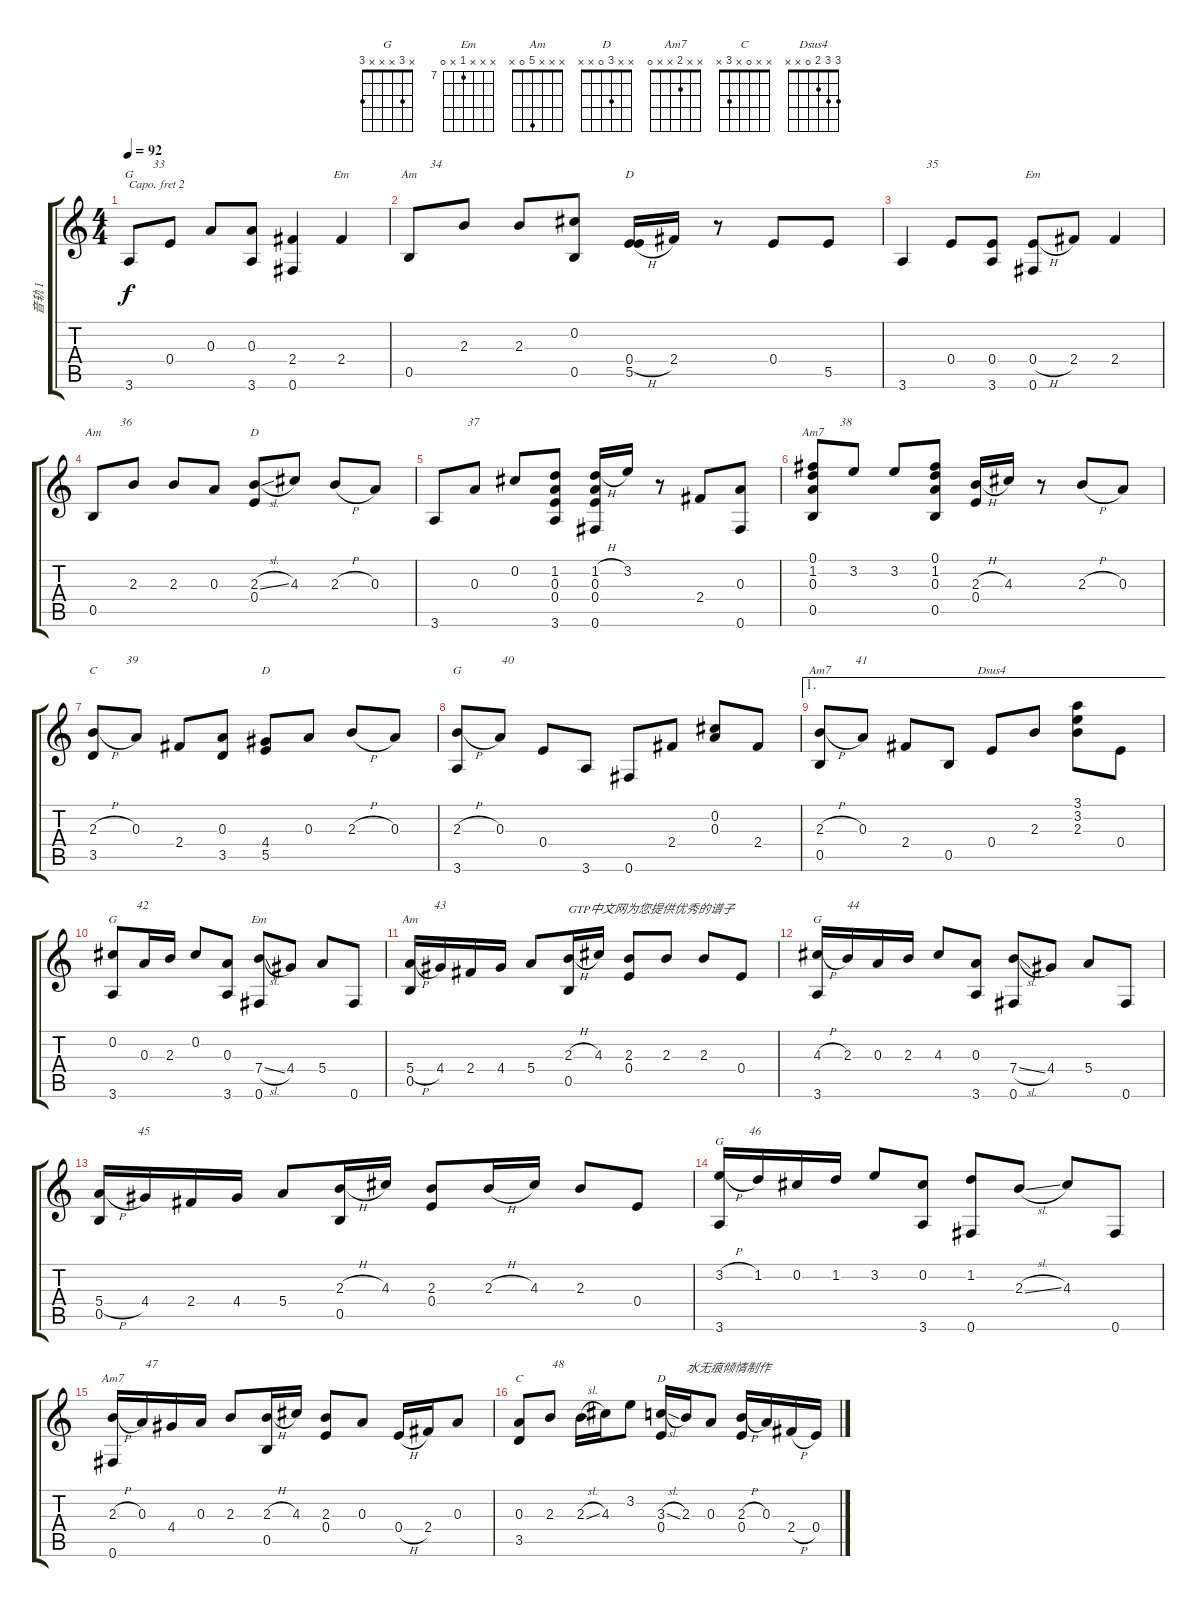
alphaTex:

\track ("音轨 1" "音轨 1") {instrument acousticguitarnylon}
\staff {score tabs}
\capo 2
\tuning (E4 B3 G3 D3 A2 E2) {hide}
\chord ("G" x x x x x 3)
\chord ("Em" x x x 2 x x)
\chord ("Am" x x x x 0 x)
\chord ("D" x x x 2 5 x)
\chord ("Em" x x x 2 x 0)
\chord ("Am" x x 2 x 0 x)
\chord ("D" x x 2 0 x x)
\chord ("Am7" x 1 0 x 0 x)
\chord ("C" x x 2 x 3 x)
\chord ("D" x x x 4 5 x)
\chord ("G" x x 2 x x 3)
\chord ("Am7" x x 2 x 0 x)
\chord ("Dsus4" 3 3 2 0 x x)
\chord ("G" x 0 x x x 3)
\chord ("Em" x x x 7 x 0) {firstfret 7}
\chord ("Am" x x x 5 0 x)
\chord ("G" x x 4 x x 3)
\chord ("G" x 3 x x x 3)
\chord ("Am7" x x 2 x x 0)
\chord ("C" x x 0 x 3 x)
\chord ("D" x x 3 0 x x)
\ts (4 4)
\tempo 92
\clef g2
\ks c
3.6.8{ch "G" txt "        33" dy f} 0.4.8 0.3.8 (0.3 3.6).8 (2.4 0.6).4 2.4.4{ch "Em"} |
0.5.8{ch "Am" txt "       34"} 2.3.8 2.3.8 (0.2 0.5).8 (0.4{h} 5.5).16{ch "D"} 2.4.16 r.8 0.4.8 5.5.8 |
3.6.4{txt "        35"} 0.4.8 (0.4 3.6).8 (0.4{h} 0.6).8{ch "Em"} 2.4.8 2.4.4 |
0.5.8{ch "Am" txt "         36"} 2.3.8 2.3.8 0.3.8 (2.3{sl} 0.4).8{ch "D"} 4.3.8 2.3{h}.8 0.3.8 |
3.6.8{txt "           37"} 0.3.8 0.2.8 (1.2 0.3 0.4 3.6).8 (1.2{h} 0.3 0.4 0.6).16 3.2.16 r.8 2.4.8 (0.3 0.6).8 |
(0.1 1.2 0.3 0.5).8{ch "Am7" txt "         38"} 3.2.8 3.2.8 (0.1 1.2 0.3 0.5).8 (2.3{h} 0.4).16 4.3.16 r.8 2.3{h}.8 0.3.8 |
(2.3{h} 3.5).8{ch "C" txt "           39"} 0.3.8 2.4.8 (0.3 3.5).8 (4.4 5.5).8{ch "D"} 0.3.8 2.3{h}.8 0.3.8 |
(2.3{h} 3.6).8{ch "G" txt "               40"} 0.3.8 0.4.8 3.6.8 0.6.8 2.4.8 (0.2 0.3).8 2.4.8 |
\ae 1
(2.3{h} 0.5).8{ch "Am7" txt "            41"} 0.3.8 2.4.8 0.5.8 0.4.8{ch "Dsus4"} 2.3.8 (3.1 3.2 2.3).8 0.4.8 |
(0.2 3.6).8{ch "G" txt "        42"} 0.3.16 2.3.16 0.2.8 (0.3 3.6).8 (7.4{sl} 0.6).8{ch "Em"} 4.4.8 5.4.8 0.6.8 |
(5.4{h} 0.5).16{ch "Am" txt "        43"} 4.4.16 2.4.16 4.4.16 5.4.8 (2.3{h} 0.5).16{txt "GTP中文网为您提供优秀的谱子"} 4.3.16 (2.3 0.4).8 2.3.8 2.3.8 0.4.8 |
(4.3{h} 3.6).16{ch "G" txt "          44"} 2.3.16 0.3.16 2.3.16 4.3.8 (0.3 3.6).8 (7.4{sl} 0.6).8 4.4.8 5.4.8 0.6.8 |
(5.4{h} 0.5).16{txt "             45"} 4.4.16 2.4.16 4.4.16 5.4.8 (2.3{h} 0.5).16 4.3.16 (2.3 0.4).8 2.3{h}.16 4.3.16 2.3.8 0.4.8 |
(3.2{h} 3.6).16{ch "G" txt "          46"} 1.2.16 0.2.16 1.2.16 3.2.8 (0.2 3.6).8 (1.2 0.6).8 2.3{sl}.8 4.3.8 0.6.8 |
(2.3{h} 0.6).16{ch "Am7" txt "           47"} 0.3.16 4.4.16 0.3.16 2.3.8 (2.3{h} 0.5).16 4.3.16 (2.3 0.4).8 0.3.8 0.4{h}.16 2.4.16 0.3.8 |
(0.3 3.5).8{ch "C" txt "           48"} 2.3.8 2.3{sl}.16 4.3.16 3.2.8 (3.3{sl} 0.4).16{ch "D"} 2.3.16{txt "水无痕倾情制作 "} 0.3.8 (2.3{h} 0.4).16 0.3.16 2.4{h}.16 0.4.16
